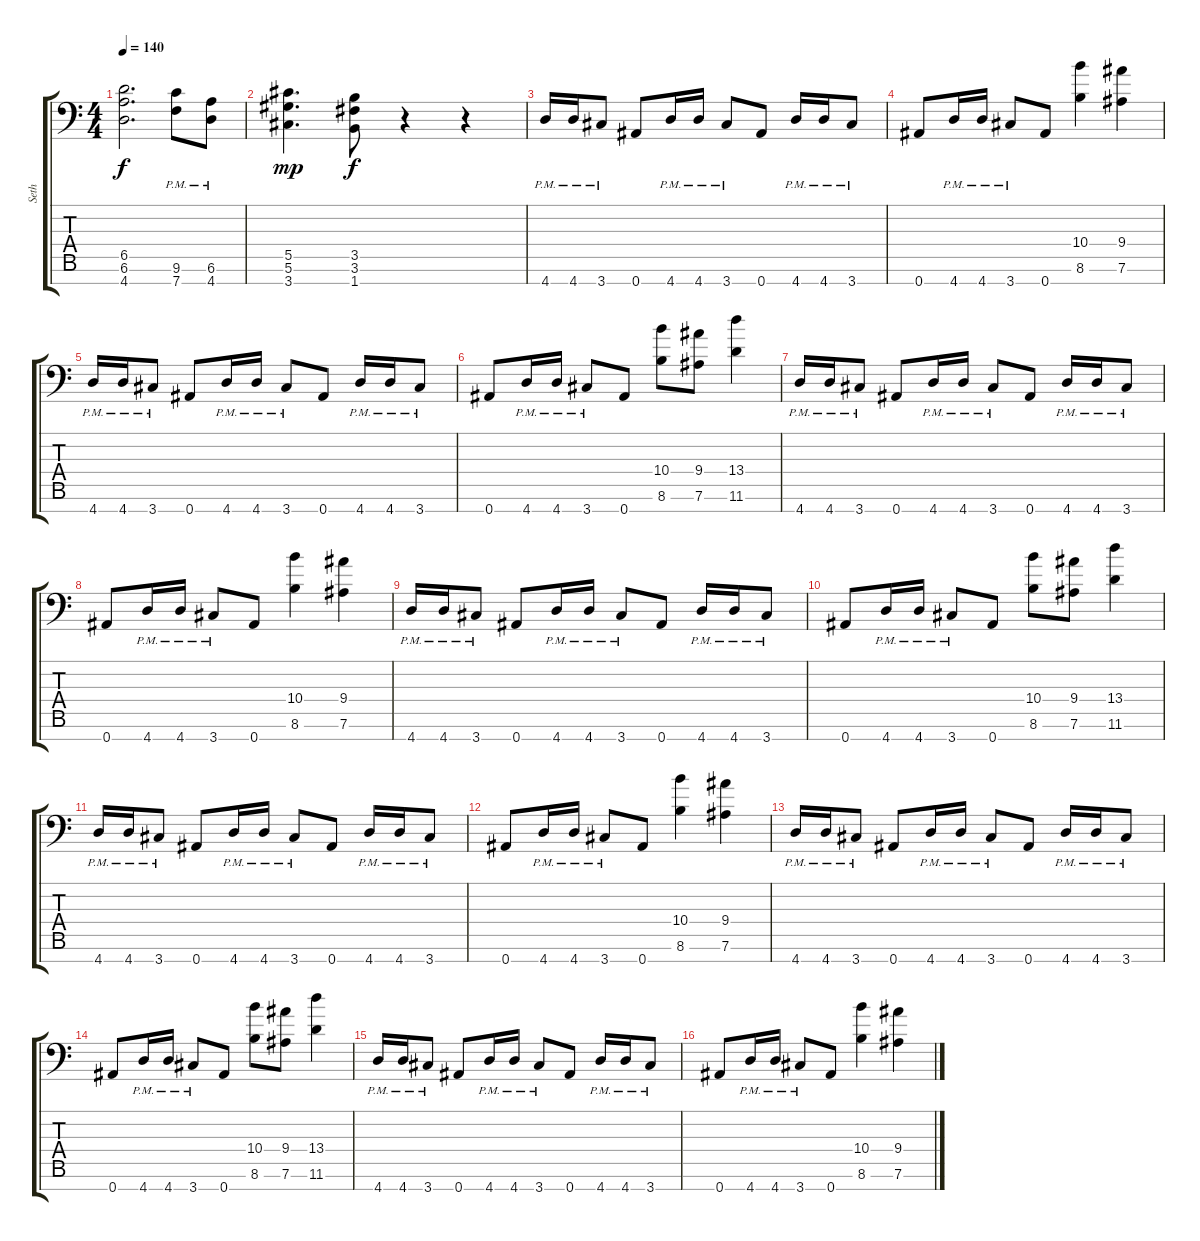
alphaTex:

\track ("Seth" "Seth") {instrument distortionguitar}
\staff {score tabs}
\tuning (Eb4 Bb3 Gb3 Db3 Ab2 Eb2 Bb1) {hide}
\ts (4 4)
\tempo 140
\clef f4
\ks c
(6.5 6.6 4.7).2{d dy f} (9.6{pm} 7.7{pm}).8 (6.6{pm} 4.7{pm}).8 |
(5.5 5.6 3.7).4{d dy mp} (3.5 3.6 1.7).8{dy f} r.4 r.4 |
4.7{pm}.16 4.7{pm}.16 3.7{pm}.8 0.7.8 4.7{pm}.16 4.7{pm}.16 3.7{pm}.8 0.7.8 4.7{pm}.16 4.7{pm}.16 3.7{pm}.8 |
0.7.8 4.7{pm}.16 4.7{pm}.16 3.7{pm}.8 0.7.8 (10.4 8.6).4 (9.4 7.6).4 |
4.7{pm}.16 4.7{pm}.16 3.7{pm}.8 0.7.8 4.7{pm}.16 4.7{pm}.16 3.7{pm}.8 0.7.8 4.7{pm}.16 4.7{pm}.16 3.7{pm}.8 |
0.7.8 4.7{pm}.16 4.7{pm}.16 3.7{pm}.8 0.7.8 (10.4 8.6).8 (9.4 7.6).8 (13.4 11.6).4 |
4.7{pm}.16 4.7{pm}.16 3.7{pm}.8 0.7.8 4.7{pm}.16 4.7{pm}.16 3.7{pm}.8 0.7.8 4.7{pm}.16 4.7{pm}.16 3.7{pm}.8 |
0.7.8 4.7{pm}.16 4.7{pm}.16 3.7{pm}.8 0.7.8 (10.4 8.6).4 (9.4 7.6).4 |
4.7{pm}.16 4.7{pm}.16 3.7{pm}.8 0.7.8 4.7{pm}.16 4.7{pm}.16 3.7{pm}.8 0.7.8 4.7{pm}.16 4.7{pm}.16 3.7{pm}.8 |
0.7.8 4.7{pm}.16 4.7{pm}.16 3.7{pm}.8 0.7.8 (10.4 8.6).8 (9.4 7.6).8 (13.4 11.6).4 |
4.7{pm}.16 4.7{pm}.16 3.7{pm}.8 0.7.8 4.7{pm}.16 4.7{pm}.16 3.7{pm}.8 0.7.8 4.7{pm}.16 4.7{pm}.16 3.7{pm}.8 |
0.7.8 4.7{pm}.16 4.7{pm}.16 3.7{pm}.8 0.7.8 (10.4 8.6).4 (9.4 7.6).4 |
4.7{pm}.16 4.7{pm}.16 3.7{pm}.8 0.7.8 4.7{pm}.16 4.7{pm}.16 3.7{pm}.8 0.7.8 4.7{pm}.16 4.7{pm}.16 3.7{pm}.8 |
0.7.8 4.7{pm}.16 4.7{pm}.16 3.7{pm}.8 0.7.8 (10.4 8.6).8 (9.4 7.6).8 (13.4 11.6).4 |
4.7{pm}.16 4.7{pm}.16 3.7{pm}.8 0.7.8 4.7{pm}.16 4.7{pm}.16 3.7{pm}.8 0.7.8 4.7{pm}.16 4.7{pm}.16 3.7{pm}.8 |
0.7.8 4.7{pm}.16 4.7{pm}.16 3.7{pm}.8 0.7.8 (10.4 8.6).4 (9.4 7.6).4
